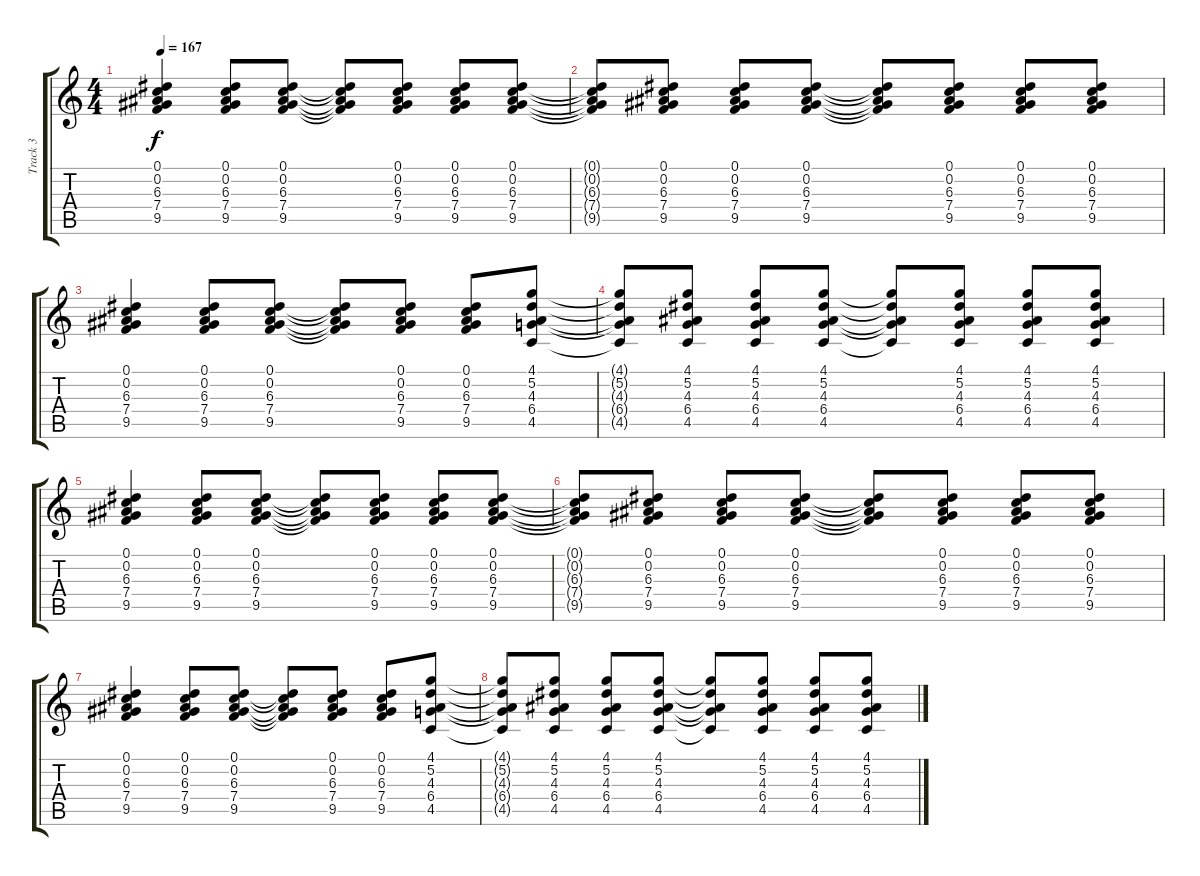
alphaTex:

\track ("Track 3" "Track 3") {instrument distortionguitar}
\staff {score tabs}
\tuning (Eb4 Bb3 Gb3 Db3 Ab2 Eb2) {hide}
\ts (4 4)
\tempo 167
\clef g2
\ks c
(0.1 0.2 6.3 7.4 9.5).4{dy f} (0.1 0.2 6.3 7.4 9.5).8 (0.1 0.2 6.3 7.4 9.5).8 (0.1{t} 0.2{t} 6.3{t} 7.4{t} 9.5{t}).8 (0.1 0.2 6.3 7.4 9.5).8 (0.1 0.2 6.3 7.4 9.5).8 (0.1 0.2 6.3 7.4 9.5).8 |
(0.1{t} 0.2{t} 6.3{t} 7.4{t} 9.5{t}).8 (0.1 0.2 6.3 7.4 9.5).8 (0.1 0.2 6.3 7.4 9.5).8 (0.1 0.2 6.3 7.4 9.5).8 (0.1{t} 0.2{t} 6.3{t} 7.4{t} 9.5{t}).8 (0.1 0.2 6.3 7.4 9.5).8 (0.1 0.2 6.3 7.4 9.5).8 (0.1 0.2 6.3 7.4 9.5).8 |
(0.1 0.2 6.3 7.4 9.5).4 (0.1 0.2 6.3 7.4 9.5).8 (0.1 0.2 6.3 7.4 9.5).8 (0.1{t} 0.2{t} 6.3{t} 7.4{t} 9.5{t}).8 (0.1 0.2 6.3 7.4 9.5).8 (0.1 0.2 6.3 7.4 9.5).8 (4.1 5.2 4.3 6.4 4.5).8 |
(4.1{t} 5.2{t} 4.3{t} 6.4{t} 4.5{t}).8 (4.1 5.2 4.3 6.4 4.5).8 (4.1 5.2 4.3 6.4 4.5).8 (4.1 5.2 4.3 6.4 4.5).8 (4.1{t} 5.2{t} 4.3{t} 6.4{t} 4.5{t}).8 (4.1 5.2 4.3 6.4 4.5).8 (4.1 5.2 4.3 6.4 4.5).8 (4.1 5.2 4.3 6.4 4.5).8 |
(0.1 0.2 6.3 7.4 9.5).4 (0.1 0.2 6.3 7.4 9.5).8 (0.1 0.2 6.3 7.4 9.5).8 (0.1{t} 0.2{t} 6.3{t} 7.4{t} 9.5{t}).8 (0.1 0.2 6.3 7.4 9.5).8 (0.1 0.2 6.3 7.4 9.5).8 (0.1 0.2 6.3 7.4 9.5).8 |
(0.1{t} 0.2{t} 6.3{t} 7.4{t} 9.5{t}).8 (0.1 0.2 6.3 7.4 9.5).8 (0.1 0.2 6.3 7.4 9.5).8 (0.1 0.2 6.3 7.4 9.5).8 (0.1{t} 0.2{t} 6.3{t} 7.4{t} 9.5{t}).8 (0.1 0.2 6.3 7.4 9.5).8 (0.1 0.2 6.3 7.4 9.5).8 (0.1 0.2 6.3 7.4 9.5).8 |
(0.1 0.2 6.3 7.4 9.5).4 (0.1 0.2 6.3 7.4 9.5).8 (0.1 0.2 6.3 7.4 9.5).8 (0.1{t} 0.2{t} 6.3{t} 7.4{t} 9.5{t}).8 (0.1 0.2 6.3 7.4 9.5).8 (0.1 0.2 6.3 7.4 9.5).8 (4.1 5.2 4.3 6.4 4.5).8 |
(4.1{t} 5.2{t} 4.3{t} 6.4{t} 4.5{t}).8 (4.1 5.2 4.3 6.4 4.5).8 (4.1 5.2 4.3 6.4 4.5).8 (4.1 5.2 4.3 6.4 4.5).8 (4.1{t} 5.2{t} 4.3{t} 6.4{t} 4.5{t}).8 (4.1 5.2 4.3 6.4 4.5).8 (4.1 5.2 4.3 6.4 4.5).8 (4.1 5.2 4.3 6.4 4.5).8
